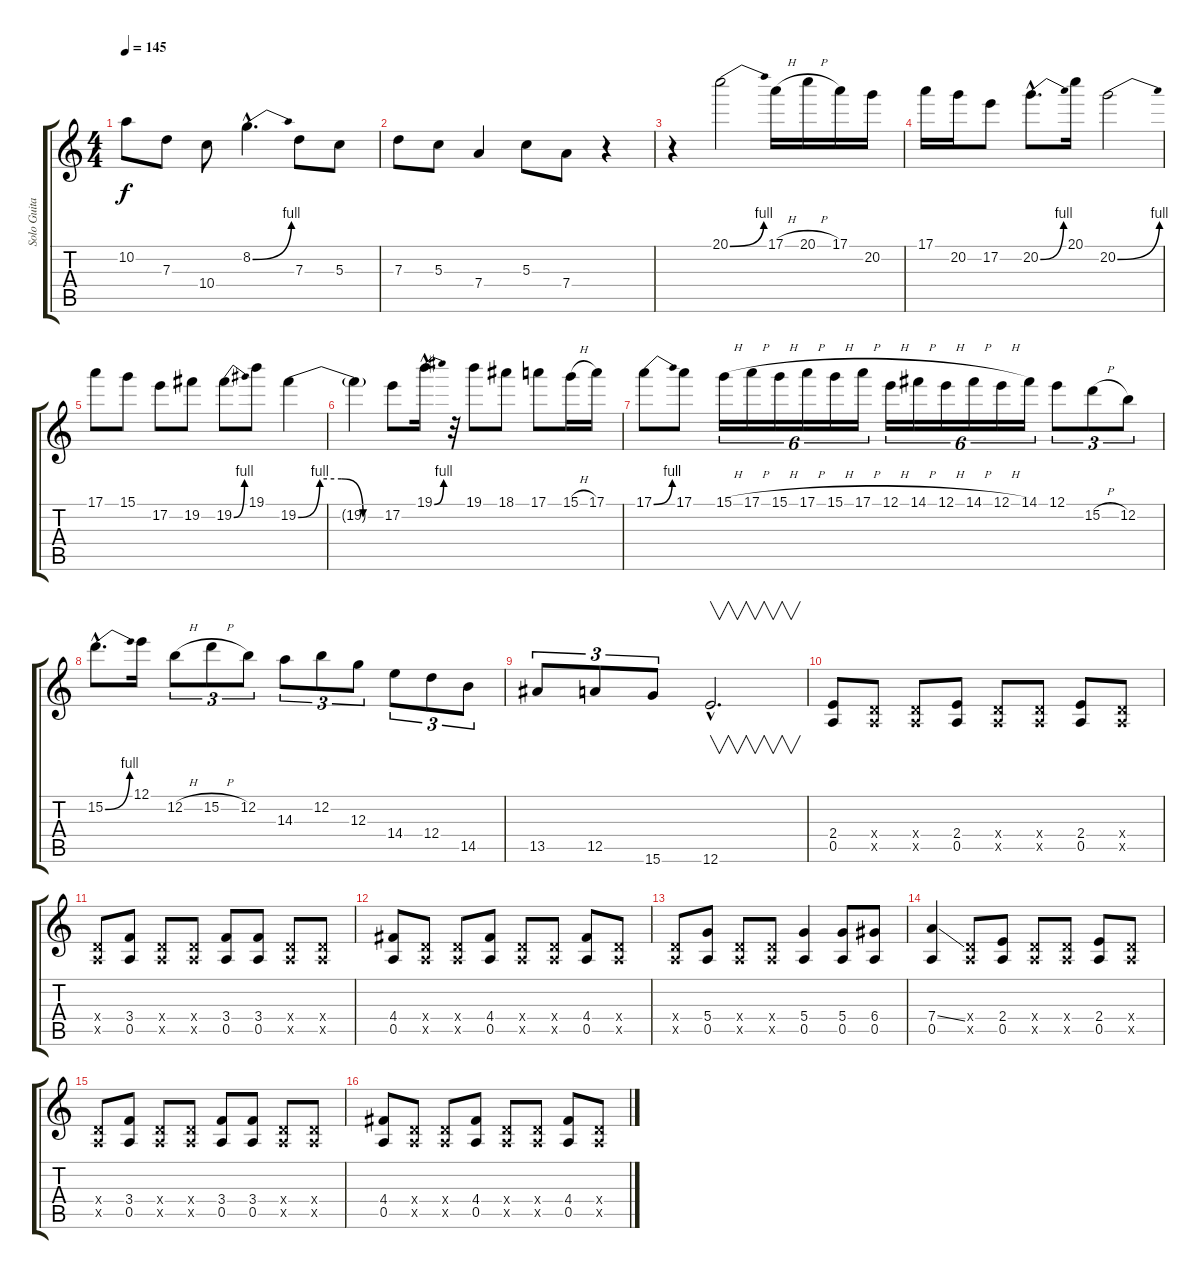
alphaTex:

\track ("Solo Guitar" "Solo Guita") {instrument overdrivenguitar}
\staff {score tabs}
\tuning (E4 B3 G3 D3 A2 E2) {hide}
\ts (4 4)
\tempo 145
\clef g2
\ks c
10.2.8{dy f} 7.3.8 10.4.8 8.2{be (bend 0 0 60 4) hac}.4{d} 7.3.8 5.3.8 |
7.3.8 5.3.8 7.4.4 5.3.8 7.4.8 r.4 |
r.4 20.1{be (bend 0 0 60 4)}.2 17.1{h}.16 20.1{h}.16 17.1.16 20.2.16 |
17.1.16 20.2.16 17.2.8 20.2{be (bend 0 0 60 4) hac}.8{d} 20.1.16 20.2{be (bend 0 0 60 4)}.2 |
17.1.8 15.1.8 17.2.8 19.2.8 19.2{be (bend 0 0 60 4)}.8 19.1.8 19.2{be (custom 0 0 15 4 30 4 45 0 60 0)}.4 |
19.2{t}.4 17.2.8 19.1{be (bend 0 0 60 4) hac}.16{d} r.32 19.1.8 18.1.8 17.1.8 15.1{h}.16 17.1.16 |
17.1{be (bend 0 0 60 4)}.8 17.1.8 15.1{h}.16{tu (6 4)} 17.1{h}.16{tu (6 4)} 15.1{h}.16{tu (6 4)} 17.1{h}.16{tu (6 4)} 15.1{h}.16{tu (6 4)} 17.1{h}.16{tu (6 4)} 12.1{h}.16{tu (6 4)} 14.1{h}.16{tu (6 4)} 12.1{h}.16{tu (6 4)} 14.1{h}.16{tu (6 4)} 12.1{h}.16{tu (6 4)} 14.1.16{tu (6 4)} 12.1.8{tu (3 2)} 15.2{h}.8{tu (3 2)} 12.2.8{tu (3 2)} |
15.2{be (bend 0 0 60 4) hac}.8{d} 12.1.16 12.2{h}.8{tu (3 2)} 15.2{h}.8{tu (3 2)} 12.2.8{tu (3 2)} 14.3.8{tu (3 2)} 12.2.8{tu (3 2)} 12.3.8{tu (3 2)} 14.4.8{tu (3 2)} 12.4.8{tu (3 2)} 14.5.8{tu (3 2)} |
13.5.8{tu (3 2)} 12.5.8{tu (3 2)} 15.6.8{tu (3 2)} 12.6{hac}.2{v d} |
(2.4 0.5).8 (0.4{x} 0.5{x}).8 (0.4{x} 0.5{x}).8 (2.4 0.5).8 (0.4{x} 0.5{x}).8 (0.4{x} 0.5{x}).8 (2.4 0.5).8 (0.4{x} 0.5{x}).8 |
(0.4{x} 0.5{x}).8 (3.4 0.5).8 (0.4{x} 0.5{x}).8 (0.4{x} 0.5{x}).8 (3.4 0.5).8 (3.4 0.5).8 (0.4{x} 0.5{x}).8 (0.4{x} 0.5{x}).8 |
(4.4 0.5).8 (0.4{x} 0.5{x}).8 (0.4{x} 0.5{x}).8 (4.4 0.5).8 (0.4{x} 0.5{x}).8 (0.4{x} 0.5{x}).8 (4.4 0.5).8 (0.4{x} 0.5{x}).8 |
(0.4{x} 0.5{x}).8 (5.4 0.5).8 (0.4{x} 0.5{x}).8 (0.4{x} 0.5{x}).8 (5.4 0.5).4 (5.4 0.5).8 (6.4 0.5).8 |
(7.4{ss} 0.5).4 (0.4{x} 0.5{x}).8 (2.4 0.5).8 (0.4{x} 0.5{x}).8 (0.4{x} 0.5{x}).8 (2.4 0.5).8 (0.4{x} 0.5{x}).8 |
(0.4{x} 0.5{x}).8 (3.4 0.5).8 (0.4{x} 0.5{x}).8 (0.4{x} 0.5{x}).8 (3.4 0.5).8 (3.4 0.5).8 (0.4{x} 0.5{x}).8 (0.4{x} 0.5{x}).8 |
(4.4 0.5).8 (0.4{x} 0.5{x}).8 (0.4{x} 0.5{x}).8 (4.4 0.5).8 (0.4{x} 0.5{x}).8 (0.4{x} 0.5{x}).8 (4.4 0.5).8 (0.4{x} 0.5{x}).8
